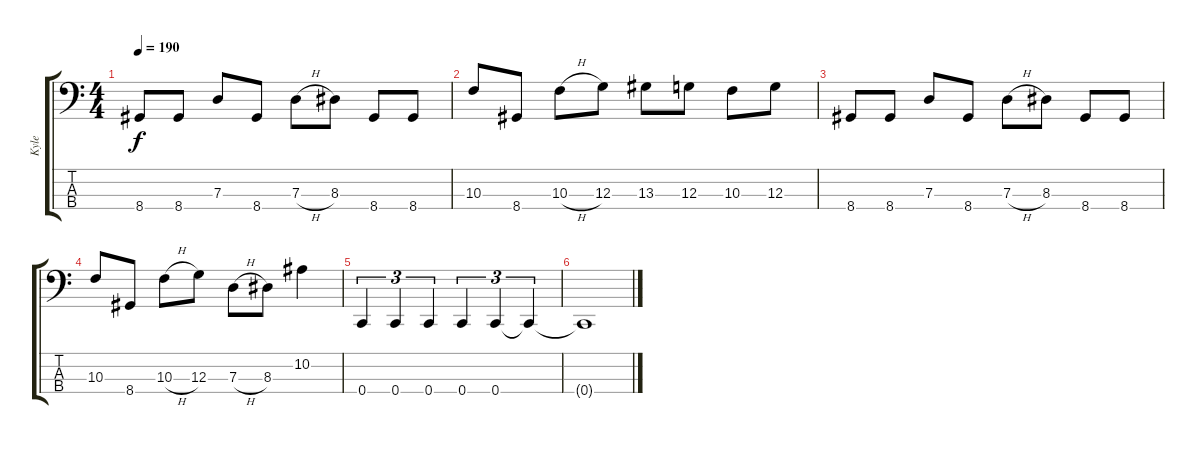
\track ("Kyle" "Kyle") {instrument electricbasspick}
\staff {score tabs}
\tuning (F2 C2 G1 C1) {hide}
\ts (4 4)
\tempo 190
\clef f4
\ks c
8.4.8{dy f} 8.4.8 7.3.8 8.4.8 7.3{h}.8 8.3.8 8.4.8 8.4.8 |
10.3.8 8.4.8 10.3{h}.8 12.3.8 13.3.8 12.3.8 10.3.8 12.3.8 |
8.4.8 8.4.8 7.3.8 8.4.8 7.3{h}.8 8.3.8 8.4.8 8.4.8 |
10.3.8 8.4.8 10.3{h}.8 12.3.8 7.3{h}.8 8.3.8 10.2.4 |
0.4.4{tu (3 2)} 0.4.4{tu (3 2)} 0.4.4{tu (3 2)} 0.4.4{tu (3 2)} 0.4.4{tu (3 2)} 0.4{t}.4{tu (3 2)} |
0.4{t}.1
